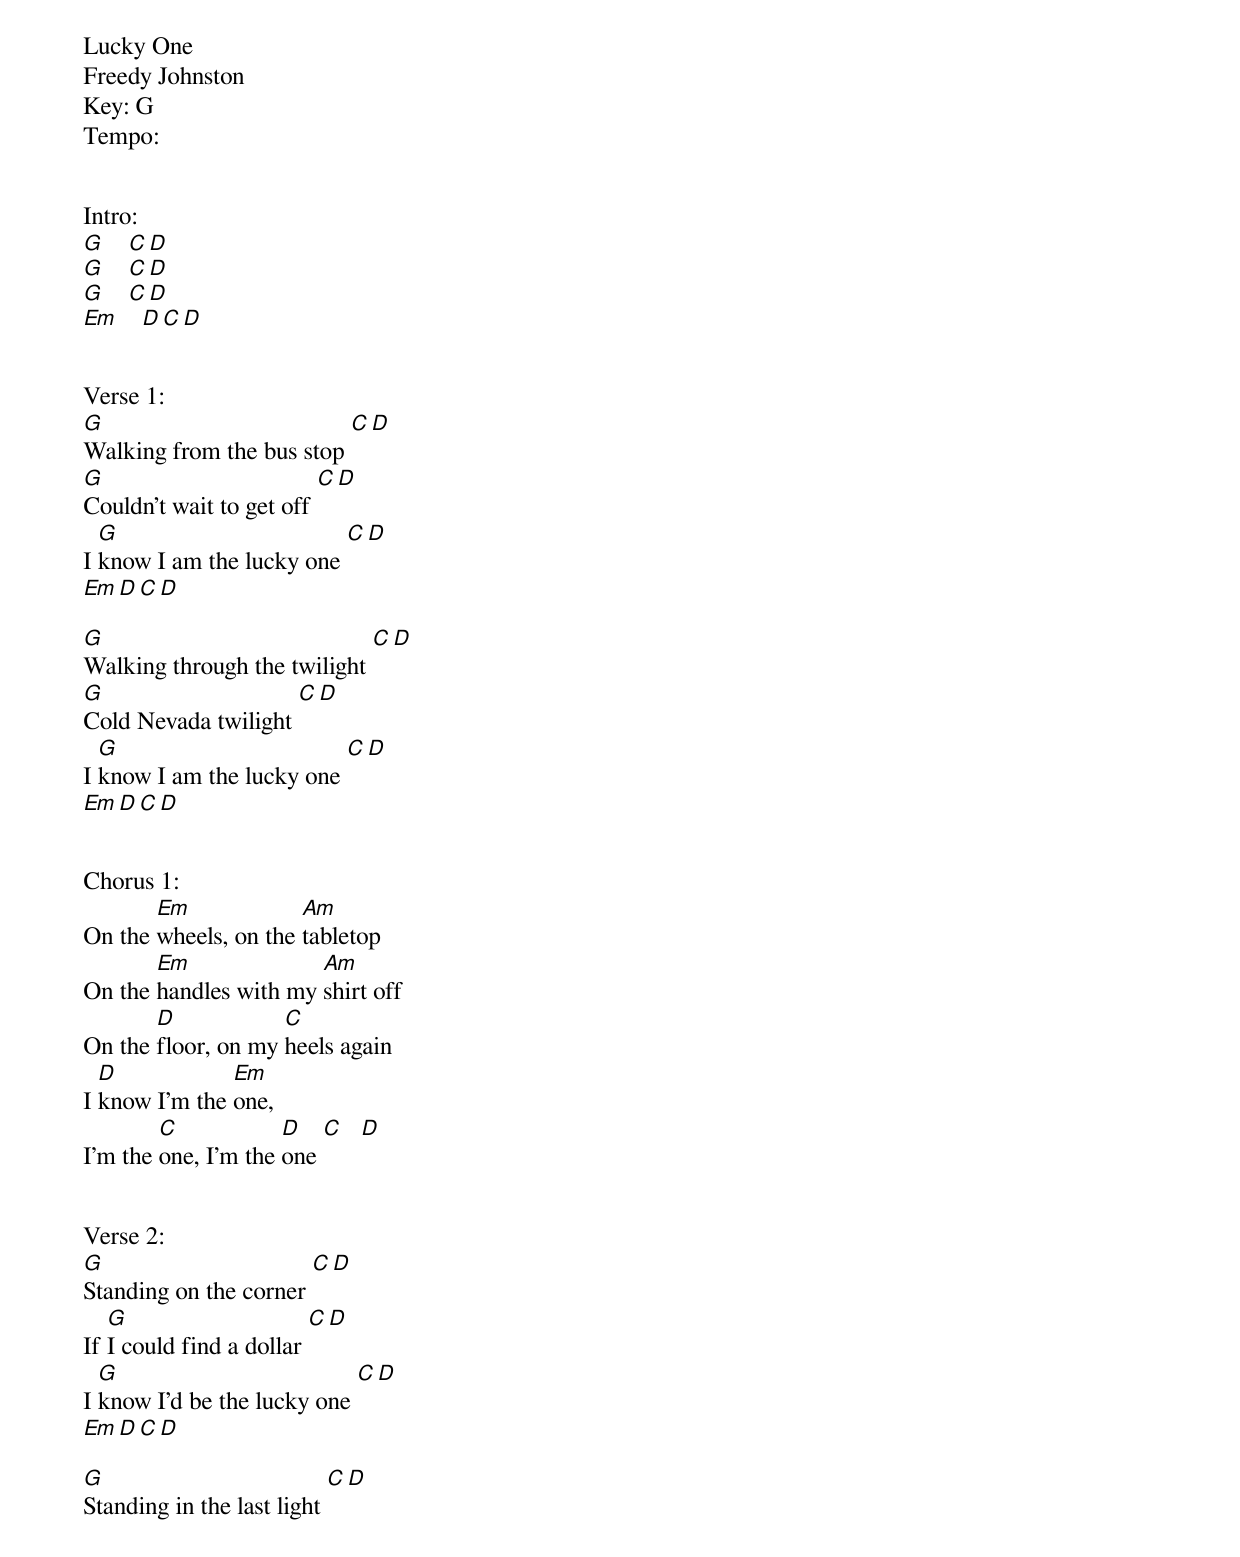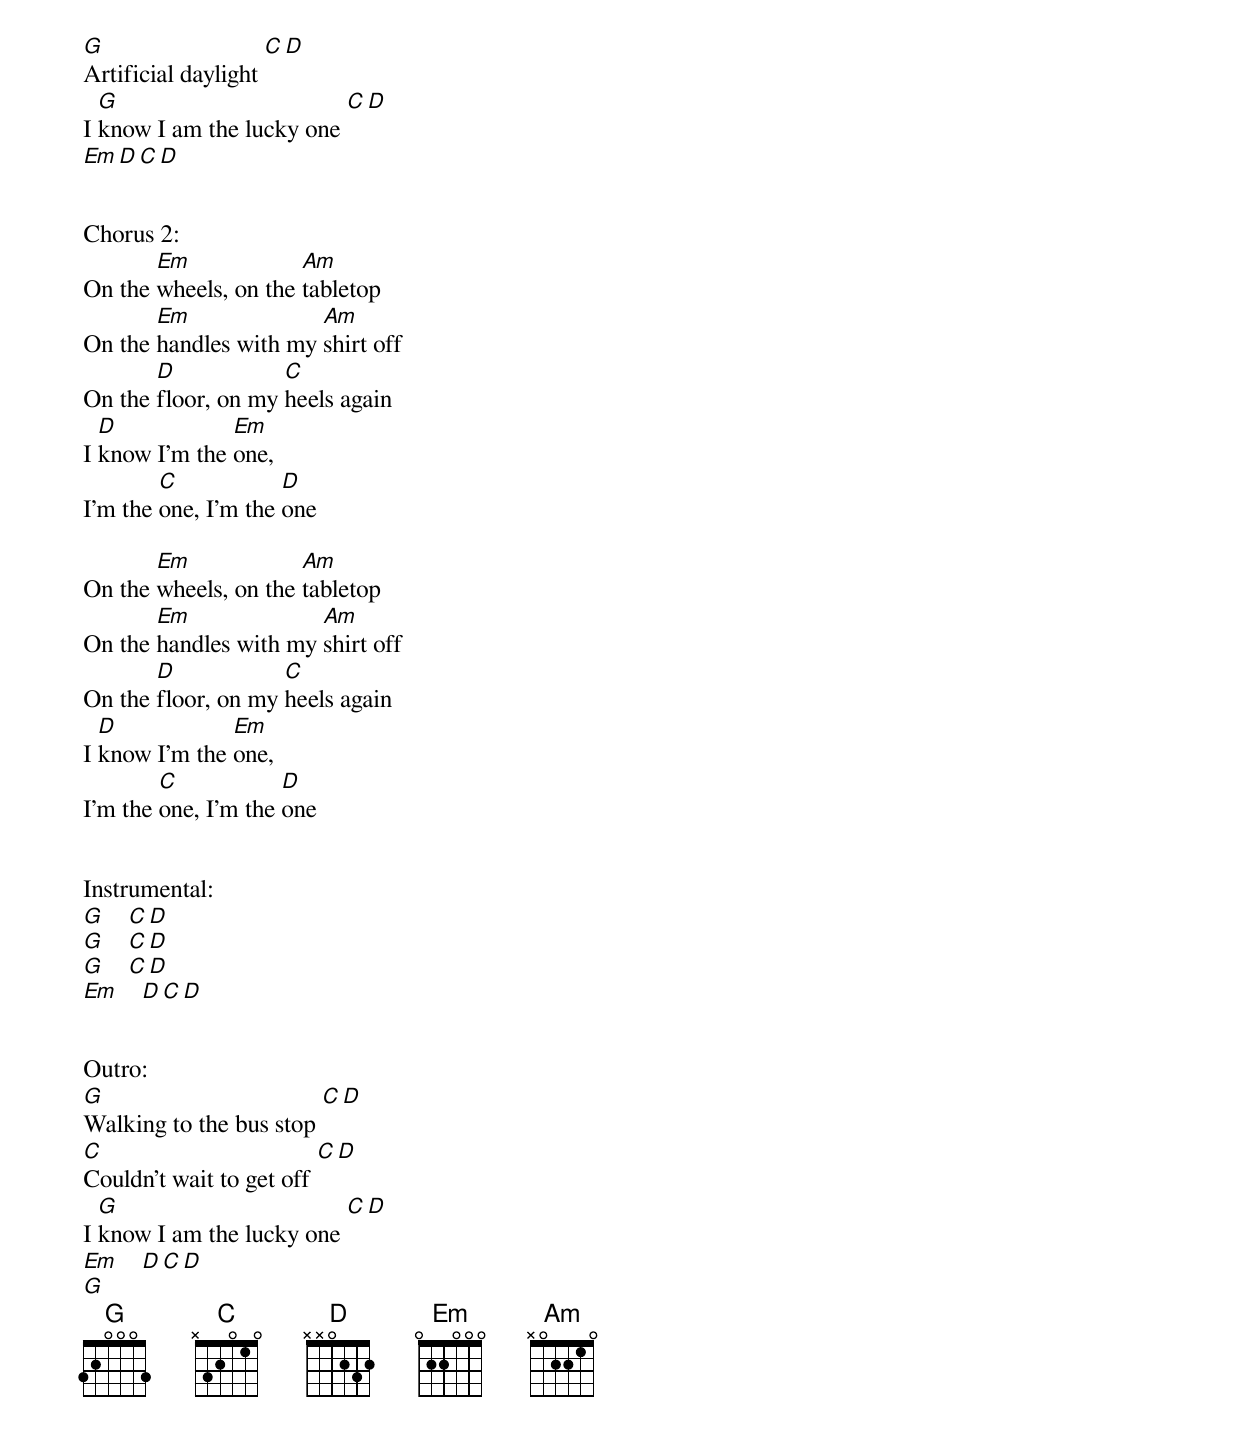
Lucky One
Freedy Johnston
Key: G
Tempo:


Intro:
[G][   ][C][D]
[G][   ][C][D]
[G][   ][C][D]
[Em][   ][D][C][D]


Verse 1:
[G]Walking from the bus stop [C][D]
[G]Couldn't wait to get off [C][D]
I [G]know I am the lucky one [C][D]
[Em][D][C][D]

[G]Walking through the twilight [C][D]
[G]Cold Nevada twilight [C][D]
I [G]know I am the lucky one [C][D]
[Em][D][C][D]


Chorus 1:
On the [Em]wheels, on the [Am]tabletop
On the [Em]handles with my [Am]shirt off
On the [D]floor, on my [C]heels again
I [D]know I'm the [Em]one,
I'm the [C]one, I'm the [D]one [C][  ][D]


Verse 2:
[G]Standing on the corner [C][D]
If [G]I could find a dollar [C][D]
I [G]know I'd be the lucky one [C][D]
[Em][D][C][D]

[G]Standing in the last light [C][D]
[G]Artificial daylight [C][D]
I [G]know I am the lucky one [C][D]
[Em][D][C][D]


Chorus 2:
On the [Em]wheels, on the [Am]tabletop
On the [Em]handles with my [Am]shirt off
On the [D]floor, on my [C]heels again
I [D]know I'm the [Em]one,
I'm the [C]one, I'm the [D]one

On the [Em]wheels, on the [Am]tabletop
On the [Em]handles with my [Am]shirt off
On the [D]floor, on my [C]heels again
I [D]know I'm the [Em]one,
I'm the [C]one, I'm the [D]one


Instrumental:
[G][   ][C][D]
[G][   ][C][D]
[G][   ][C][D]
[Em][   ][D][C][D]


Outro:
[G]Walking to the bus stop [C][D]
[C]Couldn't wait to get off [C][D]
I [G]know I am the lucky one [C][D]
[Em][   ][D][C][D]
[G]
